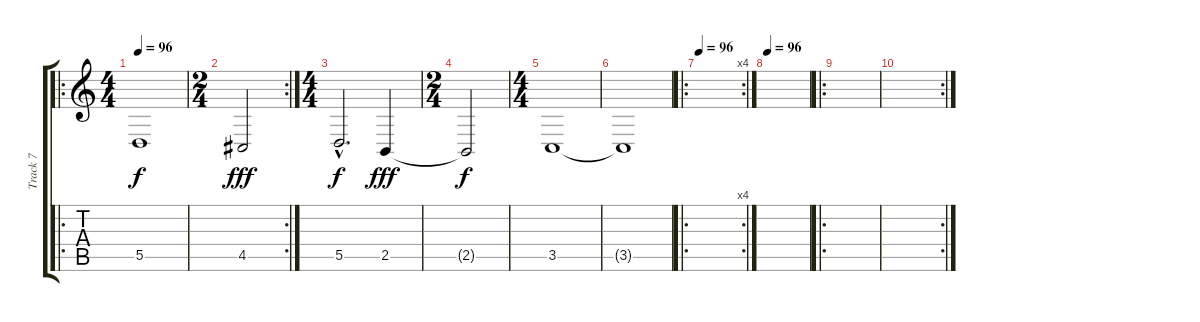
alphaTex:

\track ("Track 7" "Track 7") {instrument synthstrings1}
\staff {score tabs}
\tuning (E4 B3 G3 D3 A2 D2) {hide}
\ro
\ts (4 4)
\tempo 96
\tempo 104
\tempo 96
\clef g2
\ks c
5.5.1{dy f instrument synthstrings1} |
\rc 2
\ts (2 4)
4.5.2{dy fff} |
\ts (4 4)
5.5{hac}.2{d dy f} 2.5.4{dy fff} |
\ts (2 4)
2.5{t}.2{dy f} |
\ts (4 4)
3.5.1 |
3.5{t}.1 |
\ro
\rc 4
\tempo 96
|
\tempo 96
|
\ro
|
\rc 2
